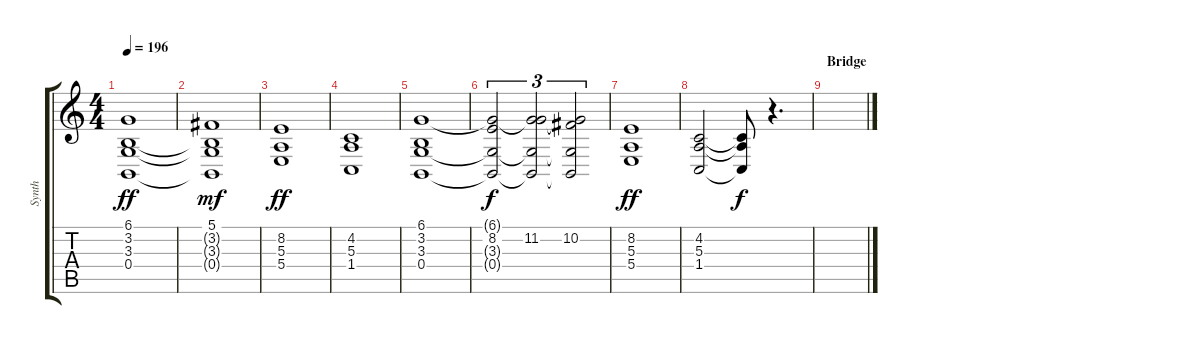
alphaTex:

\track ("Synth" "Synth") {instrument synthstrings2}
\staff {score tabs}
\tuning (Db4 Ab3 E3 B2 Gb2 B1) {hide}
\ts (4 4)
\tempo 196
\clef g2
\ks c
(6.1 3.2 3.3 0.4).1{dy ff} |
(5.1 3.2{t} 3.3{t} 0.4{t}).1{dy mf} |
(8.2 5.3 5.4).1{dy ff} |
(4.2 5.3 1.4).1 |
(6.1 3.2 3.3 0.4).1 |
(6.1{t} 8.2 3.3{t} 0.4{t}).2{tu (3 2) dy f} (6.1{t} 11.2 3.3{t} 0.4{t}).2{tu (3 2)} (6.1{t} 10.2 3.3{t} 0.4{t}).2{tu (3 2)} |
(8.2 5.3 5.4).1{dy ff} |
(4.2 5.3 1.4).2 (4.2{t} 5.3{t} 1.4{t}).8{dy f} r.4{d} |
\section ("" "Bridge")
